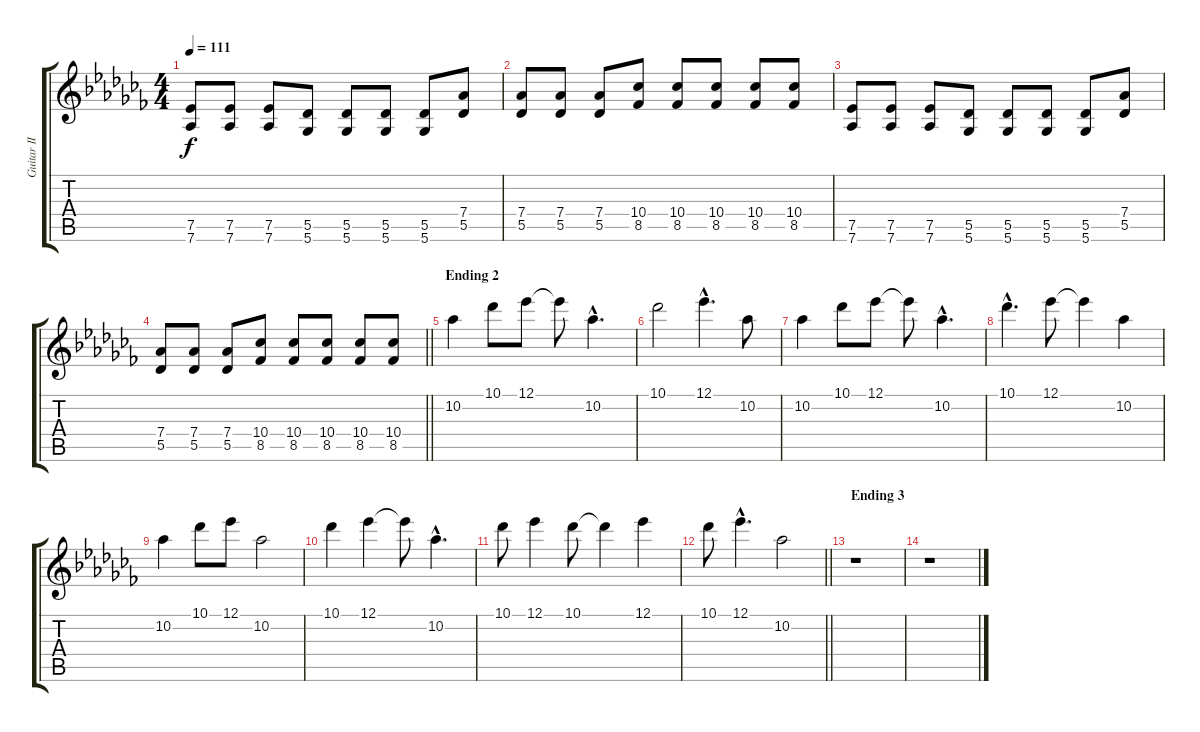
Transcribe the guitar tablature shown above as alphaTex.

\track ("Guitar II" "Guitar II") {instrument distortionguitar}
\staff {score tabs}
\tuning (Eb4 Bb3 Gb3 Db3 Ab2 Db2) {hide}
\ts (4 4)
\tempo 111
\clef g2
\ks abminor
(7.5 7.6).8{dy f} (7.5 7.6).8 (7.5 7.6).8 (5.5 5.6).8 (5.5 5.6).8 (5.5 5.6).8 (5.5 5.6).8 (7.4 5.5).8 |
(7.4 5.5).8 (7.4 5.5).8 (7.4 5.5).8 (10.4 8.5).8 (10.4 8.5).8 (10.4 8.5).8 (10.4 8.5).8 (10.4 8.5).8 |
(7.5 7.6).8 (7.5 7.6).8 (7.5 7.6).8 (5.5 5.6).8 (5.5 5.6).8 (5.5 5.6).8 (5.5 5.6).8 (7.4 5.5).8 |
\barLineRight lightlight
(7.4 5.5).8 (7.4 5.5).8 (7.4 5.5).8 (10.4 8.5).8 (10.4 8.5).8 (10.4 8.5).8 (10.4 8.5).8 (10.4 8.5).8 |
\section ("" "Ending 2")
10.2.4 10.1.8 12.1.8 12.1{t}.8 10.2{hac}.4{d} |
10.1.2 12.1{hac}.4{d} 10.2.8 |
10.2.4 10.1.8 12.1.8 12.1{t}.8 10.2{hac}.4{d} |
10.1{hac}.4{d} 12.1.8 12.1{t}.4 10.2.4 |
10.2.4 10.1.8 12.1.8 10.2.2 |
10.1.4 12.1.4 12.1{t}.8 10.2{hac}.4{d} |
10.1.8 12.1.4 10.1.8 10.1{t}.4 12.1.4 |
\barLineRight lightlight
10.1.8 12.1{hac}.4{d} 10.2.2 |
\section ("" "Ending 3")
r.1 |
r.1
